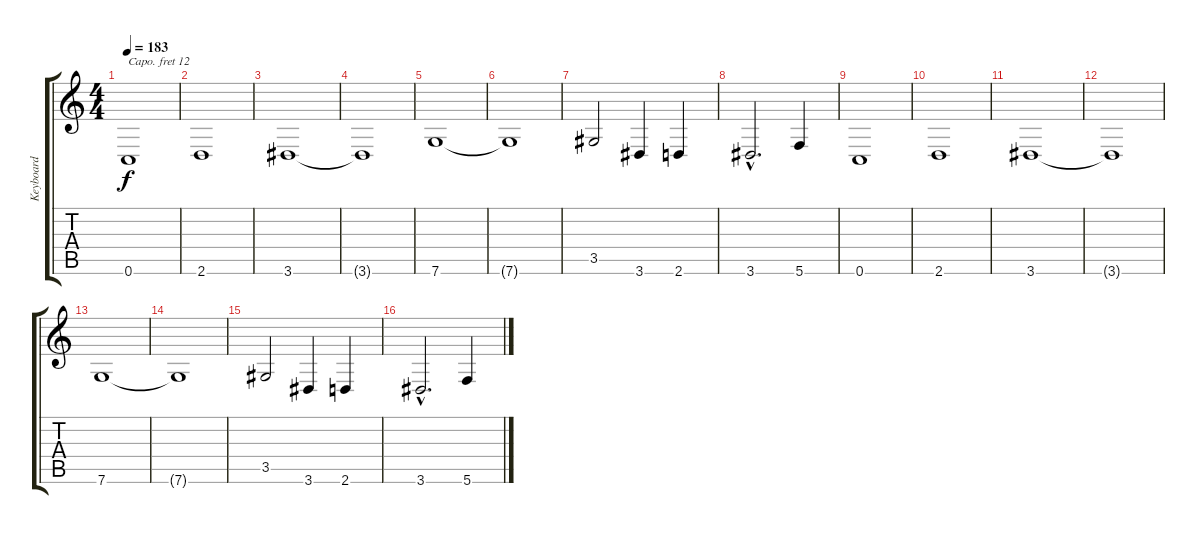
\track ("Keyboard" "Keyboard") {instrument stringensemble1}
\staff {score tabs}
\capo 12
\tuning (C4 G3 Eb3 Bb2 F2 C2) {hide}
\ts (4 4)
\tempo 183
\clef g2
\ks c
0.6.1{dy f} |
2.6.1 |
3.6.1 |
3.6{t}.1 |
7.6.1 |
7.6{t}.1 |
3.5.2 3.6.4 2.6.4 |
3.6{hac}.2{d} 5.6.4 |
0.6.1 |
2.6.1 |
3.6.1 |
3.6{t}.1 |
7.6.1 |
7.6{t}.1 |
3.5.2 3.6.4 2.6.4 |
3.6{hac}.2{d} 5.6.4
